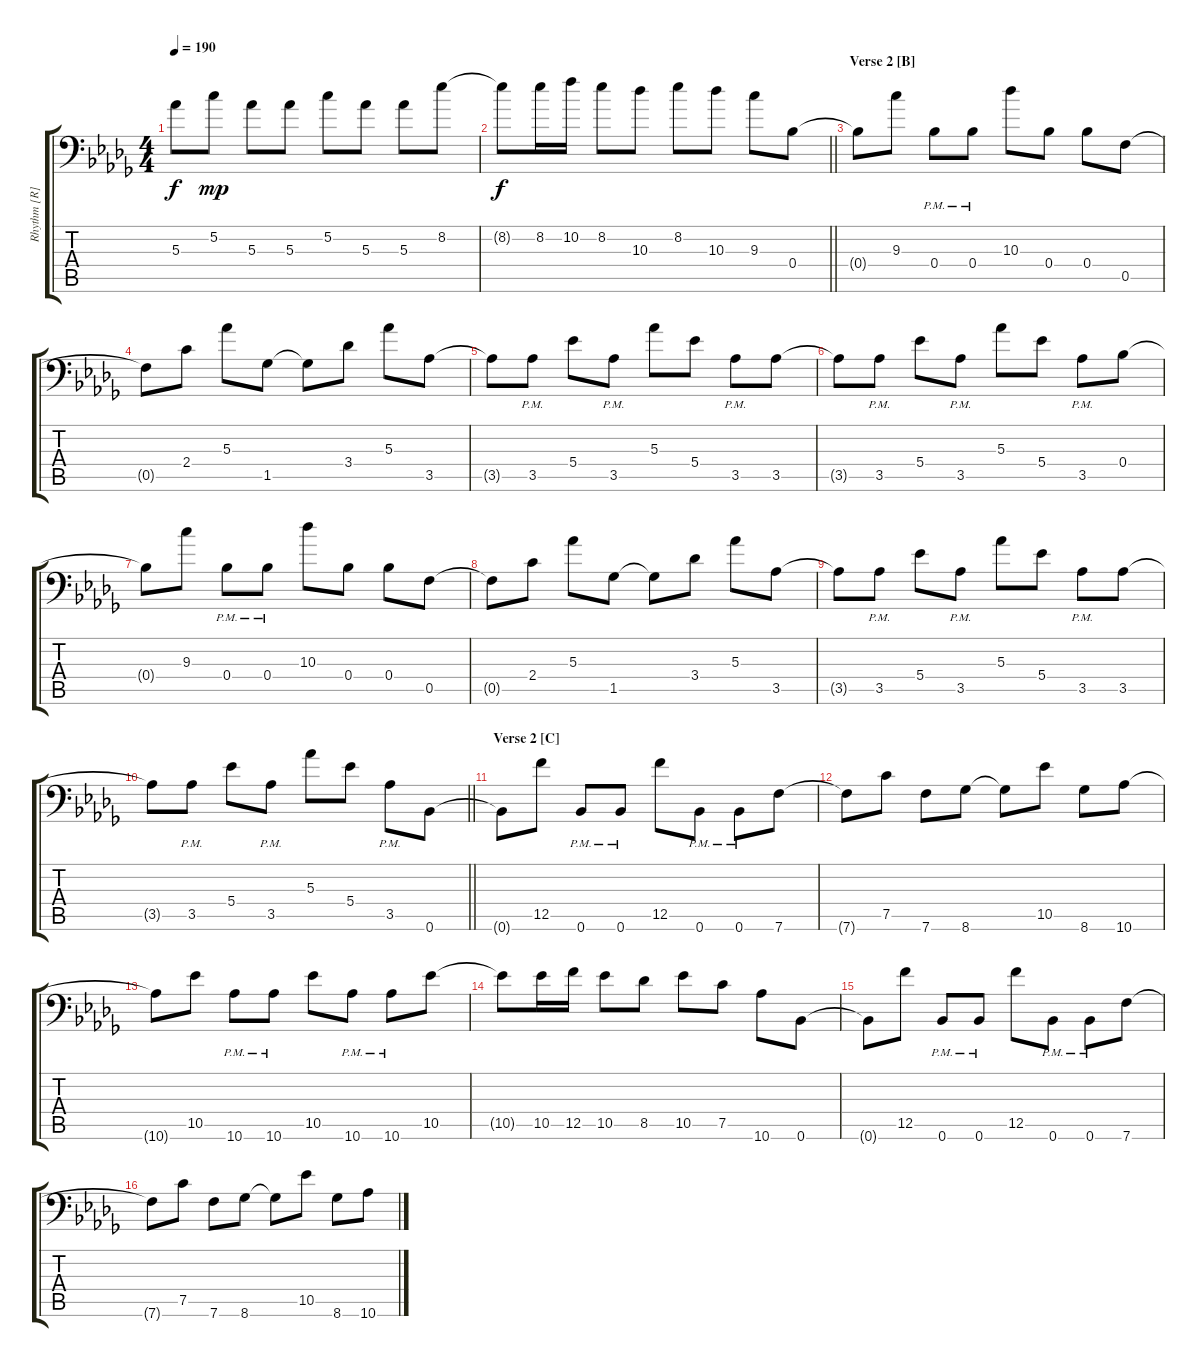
\track ("Rhythm [R]" "Rhythm [R]") {instrument distortionguitar}
\staff {score tabs}
\tuning (C4 G3 Eb3 Bb2 F2 Bb1) {hide}
\ts (4 4)
\tempo 190
\clef f4
\ks db
5.3{t}.8{dy f} 5.2.8{dy mp} 5.3.8 5.3.8 5.2.8 5.3.8 5.3.8 8.2.8 |
\barLineRight lightlight
8.2{t}.8{dy f} 8.2.16 10.2.16 8.2.8 10.3.8 8.2.8 10.3.8 9.3.8 0.4.8 |
\section ("" "Verse 2 [B]")
0.4{t}.8 9.3.8 0.4{pm}.8 0.4{pm}.8 10.3.8 0.4.8 0.4.8 0.5.8 |
0.5{t}.8 2.4.8 5.3.8 1.5.8 1.5{t}.8 3.4.8 5.3.8 3.5.8 |
3.5{t}.8 3.5{pm}.8 5.4.8 3.5{pm}.8 5.3.8 5.4.8 3.5{pm}.8 3.5.8 |
3.5{t}.8 3.5{pm}.8 5.4.8 3.5{pm}.8 5.3.8 5.4.8 3.5{pm}.8 0.4.8 |
0.4{t}.8 9.3.8 0.4{pm}.8 0.4{pm}.8 10.3.8 0.4.8 0.4.8 0.5.8 |
0.5{t}.8 2.4.8 5.3.8 1.5.8 1.5{t}.8 3.4.8 5.3.8 3.5.8 |
3.5{t}.8 3.5{pm}.8 5.4.8 3.5{pm}.8 5.3.8 5.4.8 3.5{pm}.8 3.5.8 |
\barLineRight lightlight
3.5{t}.8 3.5{pm}.8 5.4.8 3.5{pm}.8 5.3.8 5.4.8 3.5{pm}.8 0.6.8 |
\section ("" "Verse 2 [C]")
0.6{t}.8 12.5.8 0.6{pm}.8 0.6{pm}.8 12.5.8 0.6{pm}.8 0.6{pm}.8 7.6.8 |
7.6{t}.8 7.5.8 7.6.8 8.6.8 8.6{t}.8 10.5.8 8.6.8 10.6.8 |
10.6{t}.8 10.5.8 10.6{pm}.8 10.6{pm}.8 10.5.8 10.6{pm}.8 10.6{pm}.8 10.5.8 |
10.5{t}.8 10.5.16 12.5.16 10.5.8 8.5.8 10.5.8 7.5.8 10.6.8 0.6.8 |
0.6{t}.8 12.5.8 0.6{pm}.8 0.6{pm}.8 12.5.8 0.6{pm}.8 0.6{pm}.8 7.6.8 |
7.6{t}.8 7.5.8 7.6.8 8.6.8 8.6{t}.8 10.5.8 8.6.8 10.6.8
